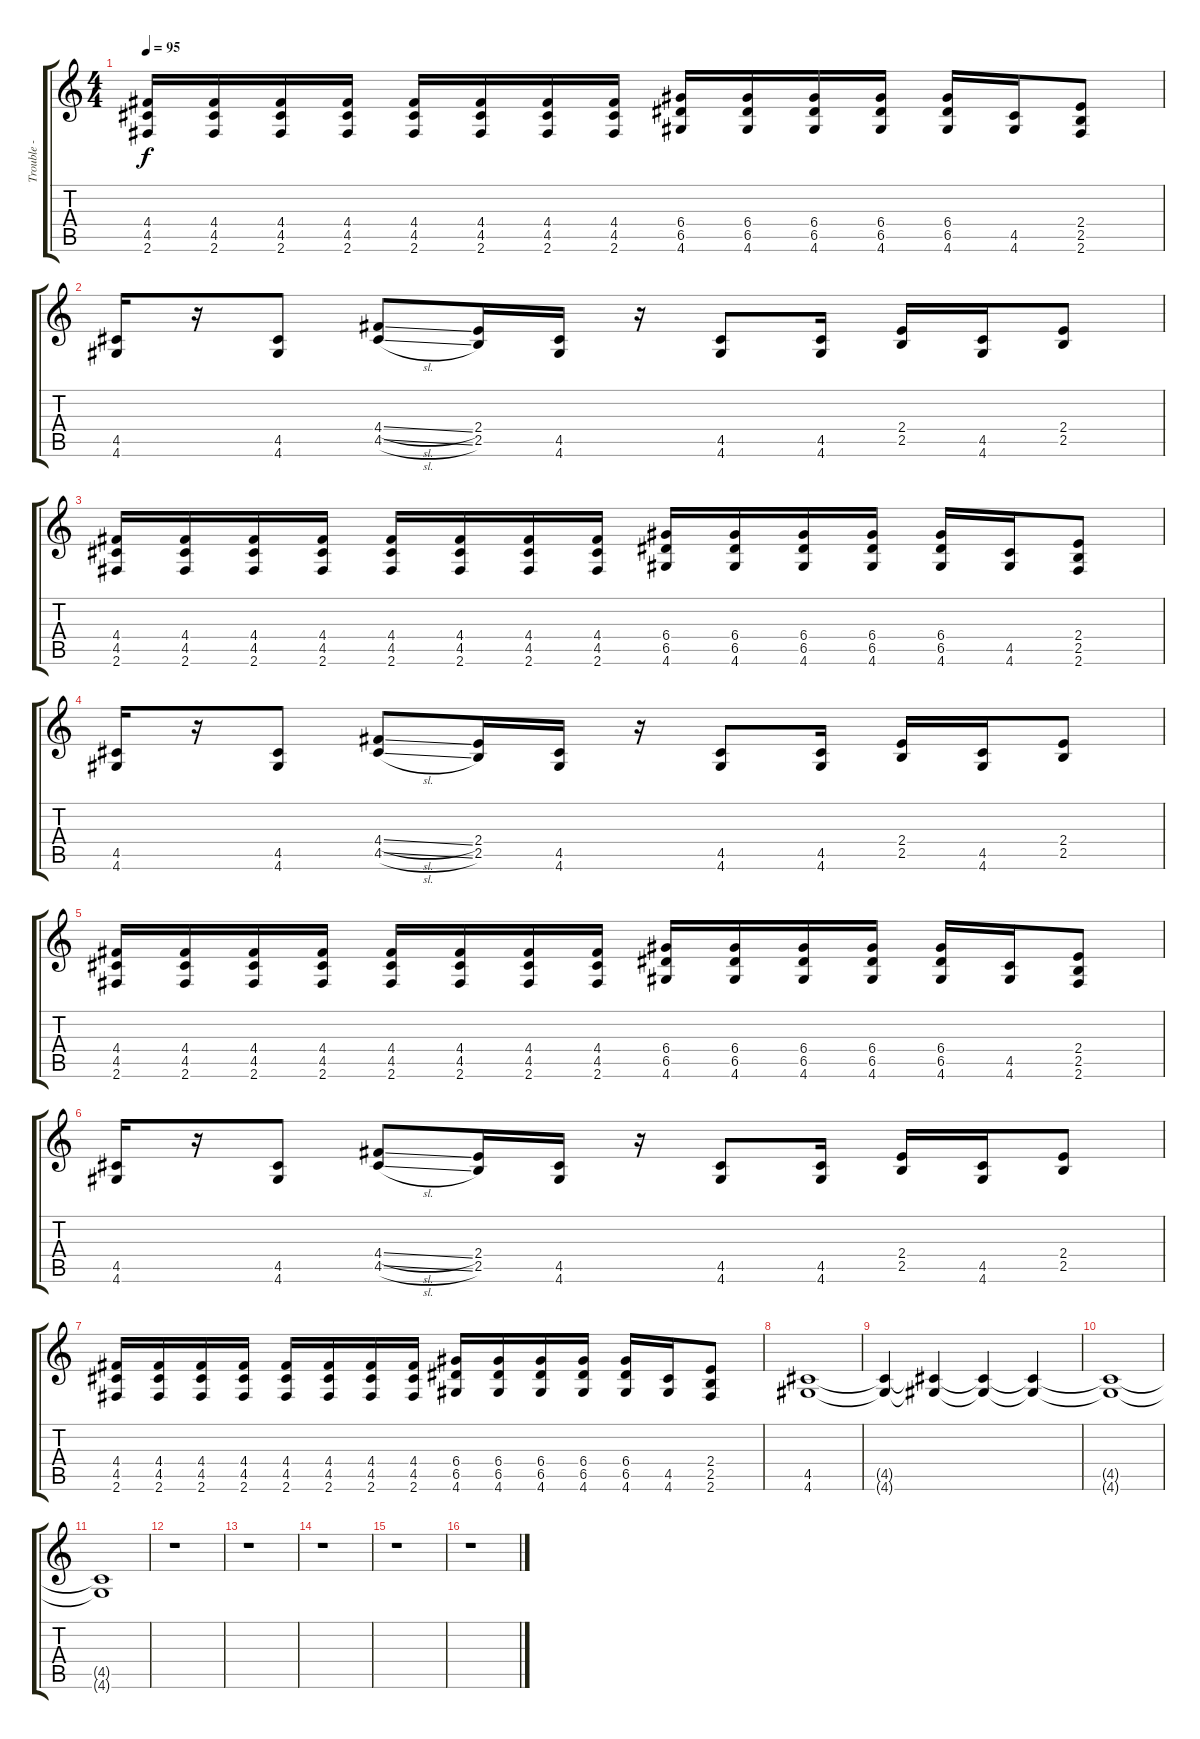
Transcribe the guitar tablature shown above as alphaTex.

\track ("Trouble - Guitar" "Trouble - ") {instrument distortionguitar}
\staff {score tabs}
\tuning (E4 B3 G3 D3 A2 E2) {hide}
\ts (4 4)
\tempo 95
\clef g2
\ks c
(4.4 4.5 2.6).16{dy f} (4.4 4.5 2.6).16 (4.4 4.5 2.6).16 (4.4 4.5 2.6).16 (4.4 4.5 2.6).16 (4.4 4.5 2.6).16 (4.4 4.5 2.6).16 (4.4 4.5 2.6).16 (6.4 6.5 4.6).16 (6.4 6.5 4.6).16 (6.4 6.5 4.6).16 (6.4 6.5 4.6).16 (6.4 6.5 4.6).16 (4.5 4.6).16 (2.4 2.5 2.6).8 |
(4.5 4.6).16{volume 16} r.16 (4.5 4.6).8 (4.4{sl} 4.5{sl}).8 (2.4 2.5).16 (4.5 4.6).16 r.16 (4.5 4.6).8 (4.5 4.6).16 (2.4 2.5).16 (4.5 4.6).16 (2.4 2.5).8 |
(4.4 4.5 2.6).16 (4.4 4.5 2.6).16 (4.4 4.5 2.6).16 (4.4 4.5 2.6).16 (4.4 4.5 2.6).16 (4.4 4.5 2.6).16 (4.4 4.5 2.6).16 (4.4 4.5 2.6).16 (6.4 6.5 4.6).16 (6.4 6.5 4.6).16 (6.4 6.5 4.6).16 (6.4 6.5 4.6).16 (6.4 6.5 4.6).16 (4.5 4.6).16 (2.4 2.5 2.6).8 |
(4.5 4.6).16{volume 16} r.16 (4.5 4.6).8 (4.4{sl} 4.5{sl}).8 (2.4 2.5).16 (4.5 4.6).16 r.16 (4.5 4.6).8 (4.5 4.6).16 (2.4 2.5).16 (4.5 4.6).16 (2.4 2.5).8 |
(4.4 4.5 2.6).16 (4.4 4.5 2.6).16 (4.4 4.5 2.6).16 (4.4 4.5 2.6).16 (4.4 4.5 2.6).16 (4.4 4.5 2.6).16 (4.4 4.5 2.6).16 (4.4 4.5 2.6).16 (6.4 6.5 4.6).16 (6.4 6.5 4.6).16 (6.4 6.5 4.6).16 (6.4 6.5 4.6).16 (6.4 6.5 4.6).16 (4.5 4.6).16 (2.4 2.5 2.6).8 |
(4.5 4.6).16{volume 16} r.16 (4.5 4.6).8 (4.4{sl} 4.5{sl}).8 (2.4 2.5).16 (4.5 4.6).16 r.16 (4.5 4.6).8 (4.5 4.6).16 (2.4 2.5).16 (4.5 4.6).16 (2.4 2.5).8 |
(4.4 4.5 2.6).16 (4.4 4.5 2.6).16 (4.4 4.5 2.6).16 (4.4 4.5 2.6).16 (4.4 4.5 2.6).16 (4.4 4.5 2.6).16 (4.4 4.5 2.6).16 (4.4 4.5 2.6).16 (6.4 6.5 4.6).16 (6.4 6.5 4.6).16 (6.4 6.5 4.6).16 (6.4 6.5 4.6).16 (6.4 6.5 4.6).16 (4.5 4.6).16 (2.4 2.5 2.6).8 |
(4.5 4.6).1 |
(4.5{t} 4.6{t}).4{volume 14} (4.5{t} 4.6{t}).4 (4.5{t} 4.6{t}).4{volume 13} (4.5{t} 4.6{t}).4 |
(4.5{t} 4.6{t}).1{volume 11} |
(4.5{t} 4.6{t}).1{volume 10} |
r.1 |
r.1 |
r.1 |
r.1 |
r.1
